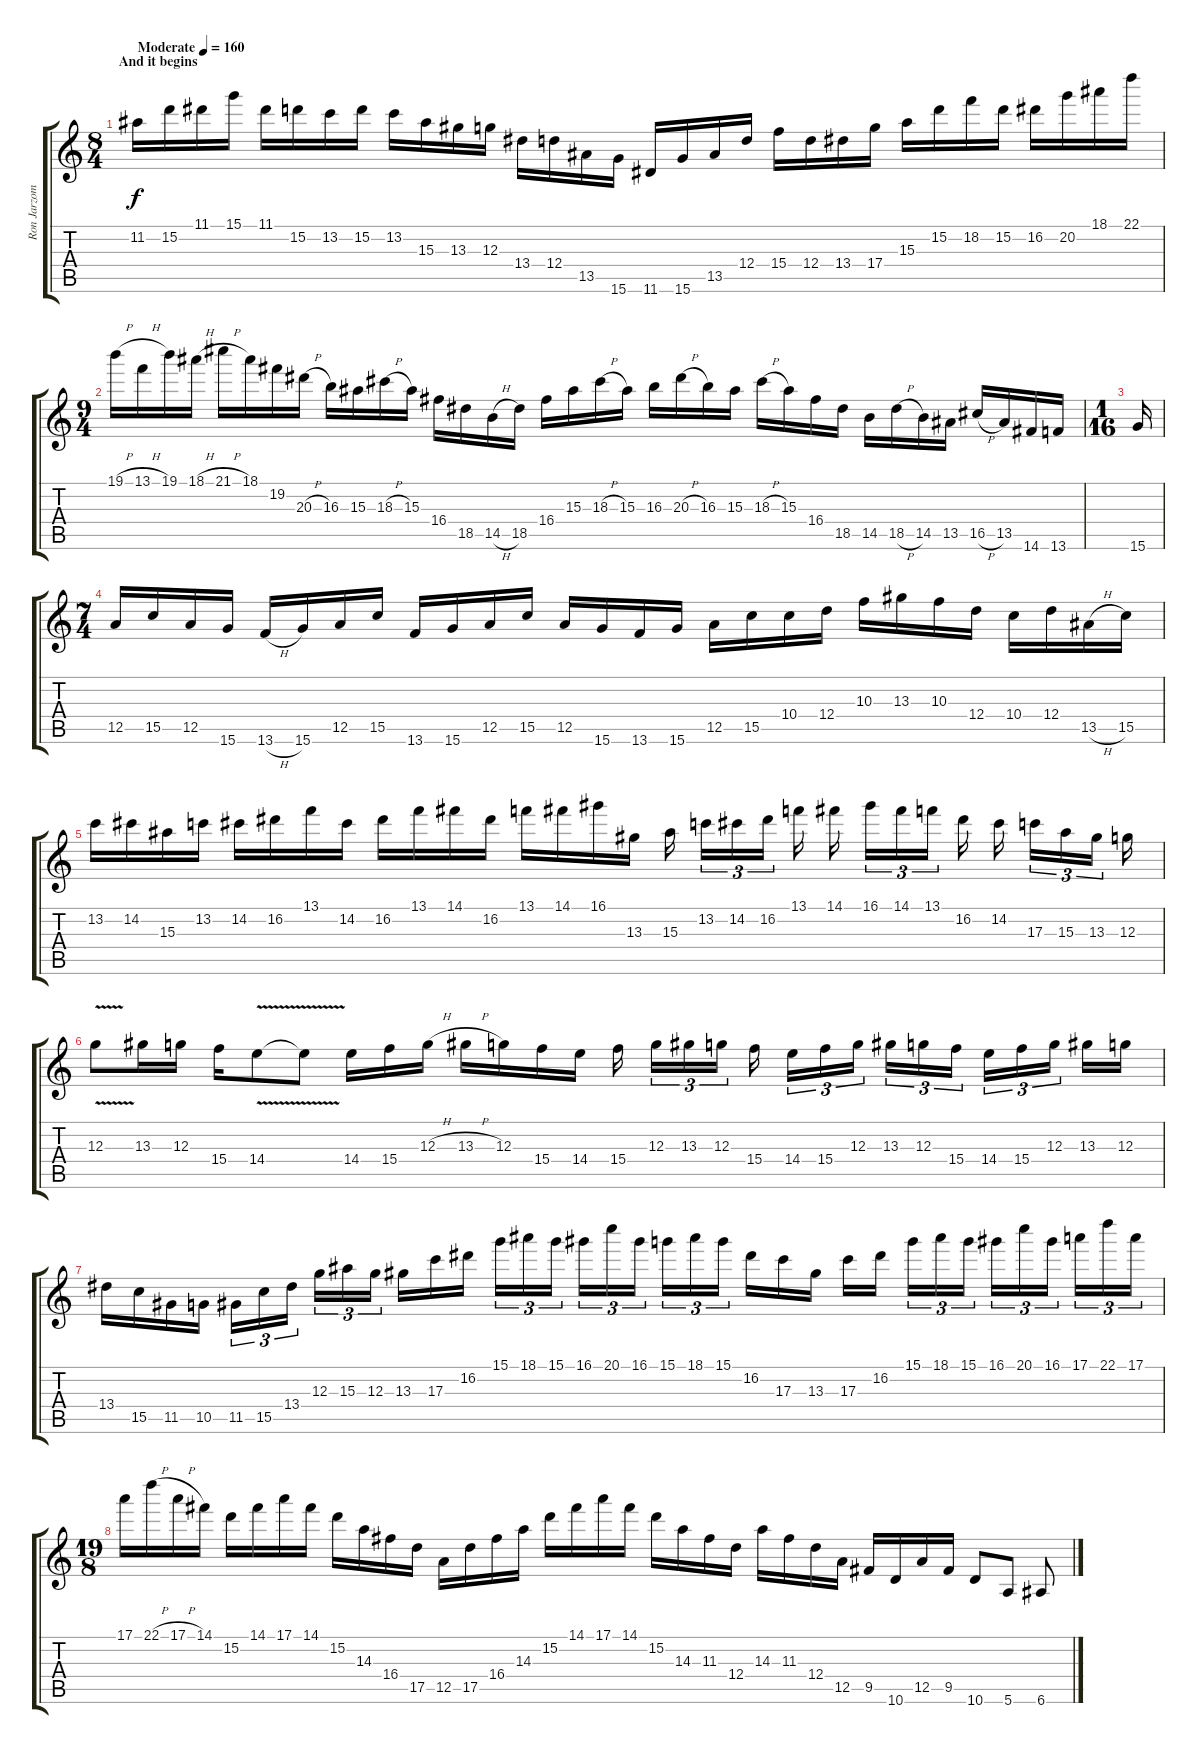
\track ("Ron Jarzombek" "Ron Jarzom") {instrument distortionguitar}
\staff {score tabs}
\tuning (E4 B3 G3 D3 A2 E2) {hide}
\ts (8 4)
\section ("" "And it begins")
\tempo (160 "Moderate")
\clef g2
\ks c
11.2.16{dy f instrument distortionguitar} 15.2.16 11.1.16 15.1.16 11.1.16 15.2.16 13.2.16 15.2.16 13.2.16 15.3.16 13.3.16 12.3.16 13.4.16 12.4.16 13.5.16 15.6.16 11.6.16 15.6.16 13.5.16 12.4.16 15.4.16 12.4.16 13.4.16 17.4.16 15.3.16 15.2.16 18.2.16 15.2.16 16.2.16 20.2.16 18.1.16 22.1.16 |
\ts (9 4)
19.1{h}.16 13.1{h}.16 19.1.16 18.1{h}.16 21.1{h}.16 18.1.16 19.2.16 20.3{h}.16 16.3.16 15.3.16 18.3{h}.16 15.3.16 16.4.16 18.5.16 14.5{h}.16 18.5.16 16.4.16 15.3.16 18.3{h}.16 15.3.16 16.3.16 20.3{h}.16 16.3.16 15.3.16 18.3{h}.16 15.3.16 16.4.16 18.5.16 14.5.16 18.5{h}.16 14.5.16 13.5.16 16.5{h}.16 13.5.16 14.6.16 13.6.16 |
\ts (1 16)
15.6.16 |
\ts (7 4)
12.5.16 15.5.16 12.5.16 15.6.16 13.6{h}.16 15.6.16 12.5.16 15.5.16 13.6.16 15.6.16 12.5.16 15.5.16 12.5.16 15.6.16 13.6.16 15.6.16 12.5.16 15.5.16 10.4.16 12.4.16 10.3.16 13.3.16 10.3.16 12.4.16 10.4.16 12.4.16 13.5{h}.16 15.5.16 |
13.2.16 14.2.16 15.3.16 13.2.16 14.2.16 16.2.16 13.1.16 14.2.16 16.2.16 13.1.16 14.1.16 16.2.16 13.1.16 14.1.16 16.1.16 13.3.16 15.3.16{beam splitsecondary} 13.2.16{tu (3 2)} 14.2.16{tu (3 2)} 16.2.16{tu (3 2) beam splitsecondary} 13.1.16 14.1.16{beam splitsecondary} 16.1.16{tu (3 2)} 14.1.16{tu (3 2)} 13.1.16{tu (3 2) beam splitsecondary} 16.2.16 14.2.16{beam splitsecondary} 17.3.16{tu (3 2)} 15.3.16{tu (3 2)} 13.3.16{tu (3 2) beam splitsecondary} 12.3.16 |
12.3{v}.8 13.3.16 12.3.16 15.4.16 14.4{v}.8 14.4{t}.8 14.4.16 15.4.16 12.3{h}.16 13.3{h}.16 12.3.16 15.4.16 14.4.16 15.4.16{beam splitsecondary} 12.3.16{tu (3 2)} 13.3.16{tu (3 2)} 12.3.16{tu (3 2) beam splitsecondary} 15.4.16 14.4.16{tu (3 2)} 15.4.16{tu (3 2)} 12.3.16{tu (3 2) beam splitsecondary} 13.3.16{tu (3 2)} 12.3.16{tu (3 2)} 15.4.16{tu (3 2)} 14.4.16{tu (3 2)} 15.4.16{tu (3 2)} 12.3.16{tu (3 2) beam splitsecondary} 13.3.16 12.3.16 |
13.4.16 15.5.16 11.5.16 10.5.16 11.5.16{tu (3 2)} 15.5.16{tu (3 2)} 13.4.16{tu (3 2) beam splitsecondary} 12.3.16{tu (3 2)} 15.3.16{tu (3 2)} 12.3.16{tu (3 2)} 13.3.16 17.3.16 16.2.16{beam splitsecondary} 15.1.16{tu (3 2)} 18.1.16{tu (3 2)} 15.1.16{tu (3 2) beam splitsecondary} 16.1.16{tu (3 2)} 20.1.16{tu (3 2)} 16.1.16{tu (3 2) beam splitsecondary} 15.1.16{tu (3 2)} 18.1.16{tu (3 2)} 15.1.16{tu (3 2) beam splitsecondary} 16.2.16 17.3.16 13.3.16 17.3.16 16.2.16{beam splitsecondary} 15.1.16{tu (3 2)} 18.1.16{tu (3 2)} 15.1.16{tu (3 2)} 16.1.16{tu (3 2)} 20.1.16{tu (3 2)} 16.1.16{tu (3 2) beam splitsecondary} 17.1.16{tu (3 2)} 22.1.16{tu (3 2)} 17.1.16{tu (3 2)} |
\ts (19 8)
17.1.16 22.1{h}.16 17.1{h}.16 14.1.16 15.2.16 14.1.16 17.1.16 14.1.16 15.2.16 14.3.16 16.4.16 17.5.16 12.5.16 17.5.16 16.4.16 14.3.16 15.2.16 14.1.16 17.1.16 14.1.16 15.2.16 14.3.16 11.3.16 12.4.16 14.3.16 11.3.16 12.4.16 12.5.16 9.5.16 10.6.16 12.5.16 9.5.16 10.6.8 5.6.8 6.6.8
